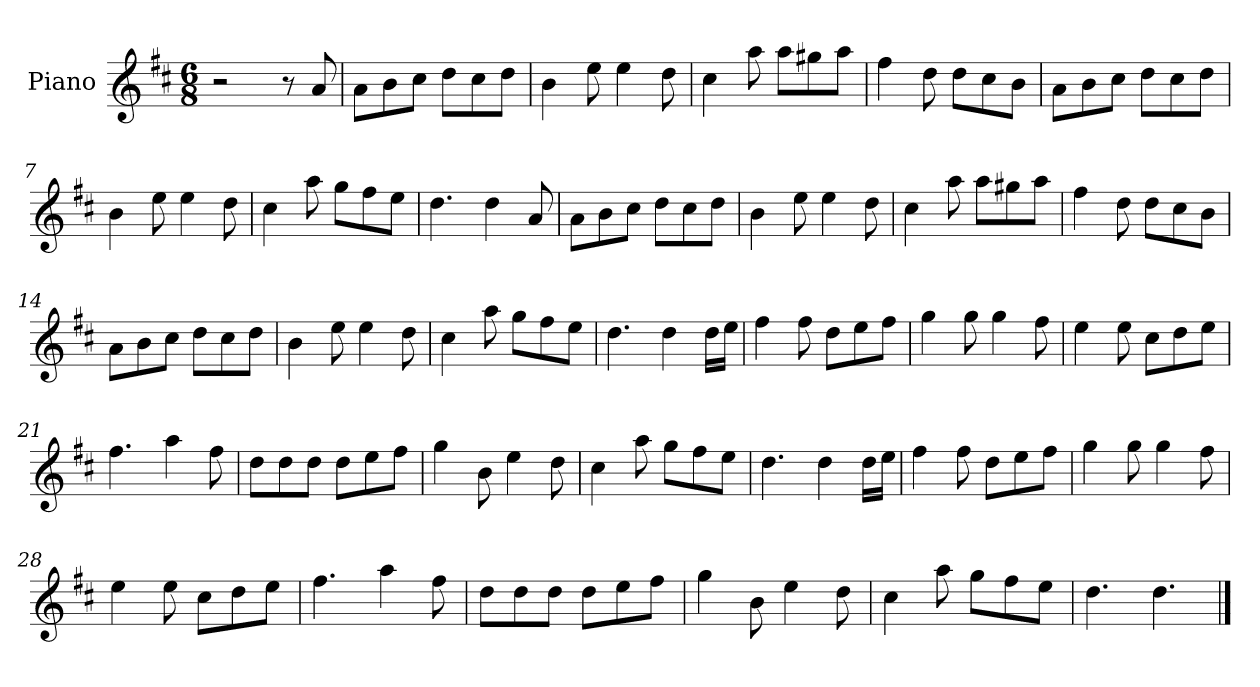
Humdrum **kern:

**kern
*part1
*staff1
*I"Piano
*I'Pno
*clefG2
*k[f#c#]
*M6/8
=1
2r
8r
8a/
=2
8a\L
8b\
8cc#\J
8dd\L
8cc#\
8dd\J
=3
4b\
8ee\
4ee\
8dd\
=4
4cc#\
8aa\
8aa\L
8gg#X\
8aa\J
=5
4ff#\
8dd\
8dd\L
8cc#\
8b\J
=6
8a\L
8b\
8cc#\J
8dd\L
8cc#\
8dd\J
=7
4b\
8ee\
4ee\
8dd\
=8
4cc#\
8aa\
8gg\L
8ff#\
8ee\J
=9
4.dd\
4dd\
8a/
=10
8a\L
8b\
8cc#\J
8dd\L
8cc#\
8dd\J
=11
4b\
8ee\
4ee\
8dd\
=12
4cc#\
8aa\
8aa\L
8gg#X\
8aa\J
=13
4ff#\
8dd\
8dd\L
8cc#\
8b\J
=14
8a\L
8b\
8cc#\J
8dd\L
8cc#\
8dd\J
=15
4b\
8ee\
4ee\
8dd\
=16
4cc#\
8aa\
8gg\L
8ff#\
8ee\J
=17
4.dd\
4dd\
16dd\LL
16ee\JJ
=18
4ff#\
8ff#\
8dd\L
8ee\
8ff#\J
=19
4gg\
8gg\
4gg\
8ff#\
=20
4ee\
8ee\
8cc#\L
8dd\
8ee\J
=21
4.ff#\
4aa\
8ff#\
=22
8dd\L
8dd\
8dd\J
8dd\L
8ee\
8ff#\J
=23
4gg\
8b\
4ee\
8dd\
=24
4cc#\
8aa\
8gg\L
8ff#\
8ee\J
=25
4.dd\
4dd\
16dd\LL
16ee\JJ
=26
4ff#\
8ff#\
8dd\L
8ee\
8ff#\J
=27
4gg\
8gg\
4gg\
8ff#\
=28
4ee\
8ee\
8cc#\L
8dd\
8ee\J
=29
4.ff#\
4aa\
8ff#\
=30
8dd\L
8dd\
8dd\J
8dd\L
8ee\
8ff#\J
=31
4gg\
8b\
4ee\
8dd\
=32
4cc#\
8aa\
8gg\L
8ff#\
8ee\J
=33
4.dd\
4.dd\
==
*-
